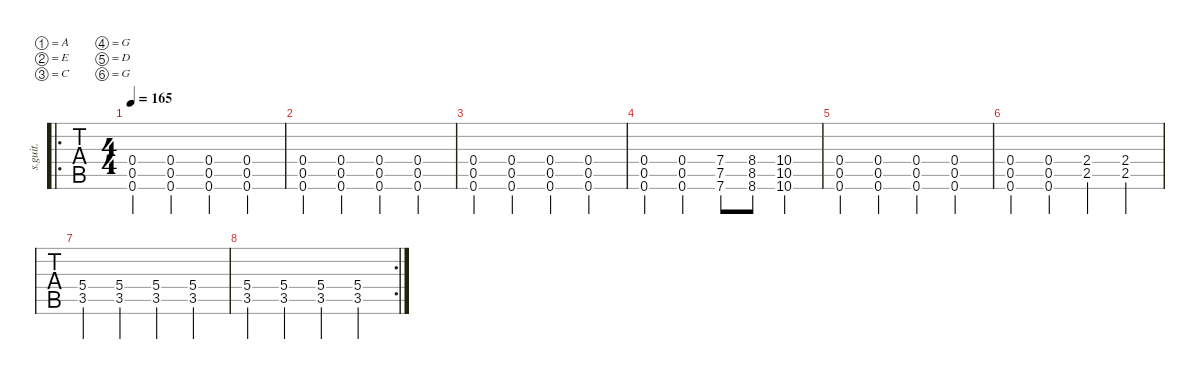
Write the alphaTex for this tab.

\defaultSystemsLayout 4
\hideDynamics
\bracketExtendMode nobrackets
\otherSystemsTrackNameOrientation horizontal
\track ("Rhythm" "s.guit.") {solo instrument acousticguitarsteel}
\staff {tabs}
\tuning (A3 E3 C3 G2 D2 G1)
\ro
\ts (4 4)
\tempo 165
\clef g2
\ks c
(0.6 0.5 0.4).4{dy mf} (0.6 0.5 0.4).4 (0.6 0.5 0.4).4 (0.6 0.5 0.4).4 |
(0.6 0.5 0.4).4 (0.6 0.5 0.4).4 (0.6 0.5 0.4).4 (0.6 0.5 0.4).4 |
(0.6 0.5 0.4).4 (0.6 0.5 0.4).4 (0.4 0.5 0.6).4 (0.4 0.5 0.6).4 |
(0.4 0.5 0.6).4 (0.4 0.5 0.6).4 (7.6 7.5 7.4).8 (8.6{acc #} 8.5{acc #} 8.4{acc #}).8 (10.6 10.5 10.4).4 |
(0.6 0.5 0.4).4 (0.6 0.5 0.4).4 (0.6 0.5 0.4).4 (0.6 0.5 0.4).4 |
(0.6 0.5 0.4).4 (0.6 0.5 0.4).4 (2.5 2.4).4 (2.5 2.4).4 |
(3.5 5.4).4 (3.5 5.4).4 (3.5 5.4).4 (3.5 5.4).4 |
\rc 2
(3.5 5.4).4 (3.5 5.4).4 (3.5 5.4).4 (3.5 5.4).4
